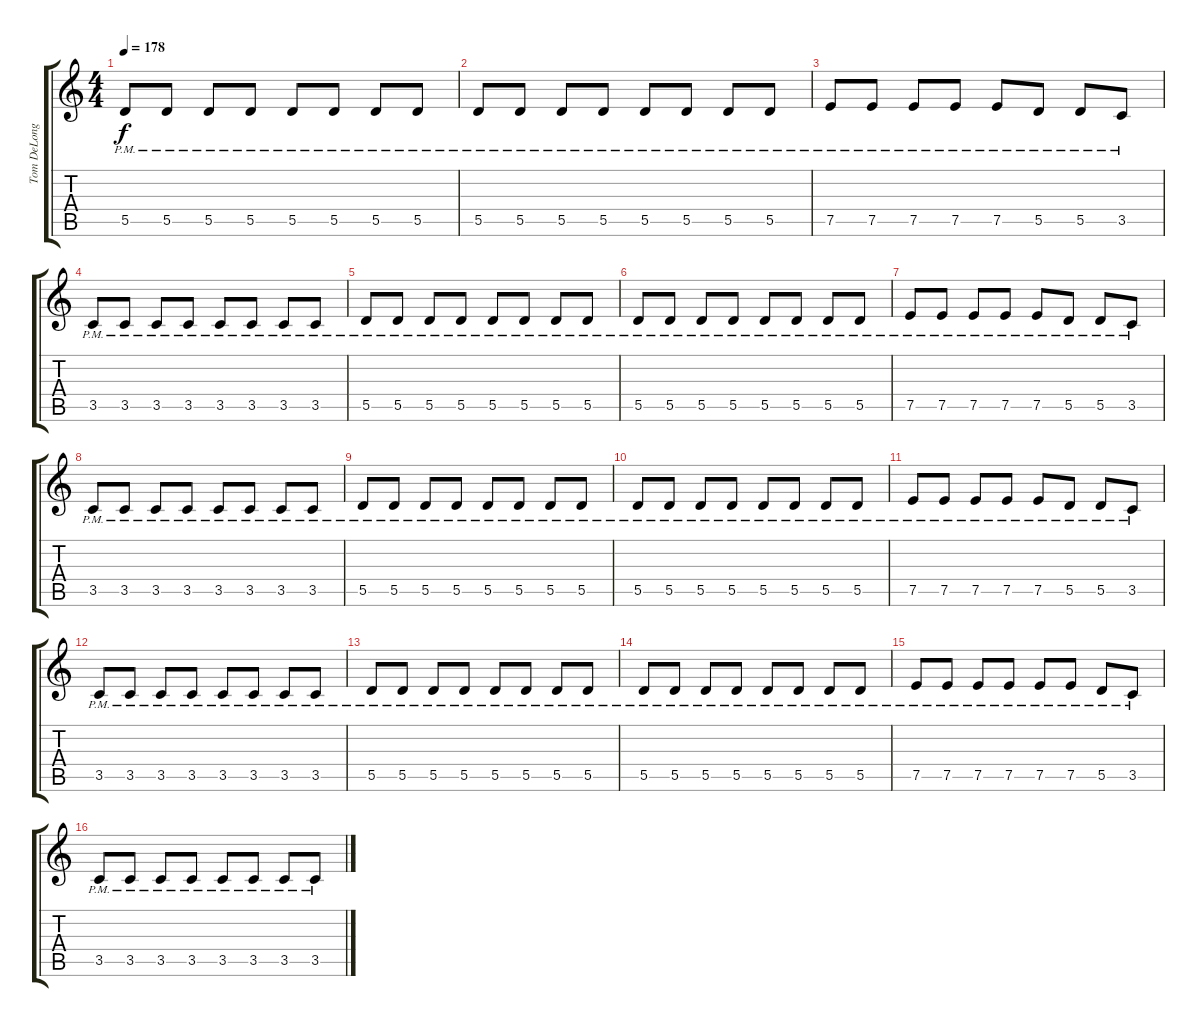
\track ("Tom DeLonge (Rythm-Guitar)" "Tom DeLong") {instrument distortionguitar}
\staff {score tabs}
\tuning (E4 B3 G3 D3 A2 E2) {hide}
\ts (4 4)
\tempo 178
\clef g2
\ks c
5.5{pm}.8{dy f instrument electricguitarmuted} 5.5{pm}.8 5.5{pm}.8 5.5{pm}.8 5.5{pm}.8 5.5{pm}.8 5.5{pm}.8 5.5{pm}.8 |
5.5{pm}.8 5.5{pm}.8 5.5{pm}.8 5.5{pm}.8 5.5{pm}.8 5.5{pm}.8 5.5{pm}.8 5.5{pm}.8 |
7.5{pm}.8 7.5{pm}.8 7.5{pm}.8 7.5{pm}.8 7.5{pm}.8 5.5{pm}.8 5.5{pm}.8 3.5{pm}.8 |
3.5{pm}.8 3.5{pm}.8 3.5{pm}.8 3.5{pm}.8 3.5{pm}.8 3.5{pm}.8 3.5{pm}.8 3.5{pm}.8 |
5.5{pm}.8 5.5{pm}.8 5.5{pm}.8 5.5{pm}.8 5.5{pm}.8 5.5{pm}.8 5.5{pm}.8 5.5{pm}.8 |
5.5{pm}.8 5.5{pm}.8 5.5{pm}.8 5.5{pm}.8 5.5{pm}.8 5.5{pm}.8 5.5{pm}.8 5.5{pm}.8 |
7.5{pm}.8 7.5{pm}.8 7.5{pm}.8 7.5{pm}.8 7.5{pm}.8 5.5{pm}.8 5.5{pm}.8 3.5{pm}.8 |
3.5{pm}.8 3.5{pm}.8 3.5{pm}.8 3.5{pm}.8 3.5{pm}.8 3.5{pm}.8 3.5{pm}.8 3.5{pm}.8 |
5.5{pm}.8{volume 15} 5.5{pm}.8 5.5{pm}.8 5.5{pm}.8 5.5{pm}.8 5.5{pm}.8 5.5{pm}.8 5.5{pm}.8 |
5.5{pm}.8 5.5{pm}.8 5.5{pm}.8 5.5{pm}.8 5.5{pm}.8 5.5{pm}.8 5.5{pm}.8 5.5{pm}.8 |
7.5{pm}.8 7.5{pm}.8 7.5{pm}.8 7.5{pm}.8 7.5{pm}.8 5.5{pm}.8 5.5{pm}.8 3.5{pm}.8 |
3.5{pm}.8 3.5{pm}.8 3.5{pm}.8 3.5{pm}.8 3.5{pm}.8 3.5{pm}.8 3.5{pm}.8 3.5{pm}.8 |
5.5{pm}.8 5.5{pm}.8 5.5{pm}.8 5.5{pm}.8 5.5{pm}.8 5.5{pm}.8 5.5{pm}.8 5.5{pm}.8 |
5.5{pm}.8 5.5{pm}.8 5.5{pm}.8 5.5{pm}.8 5.5{pm}.8 5.5{pm}.8 5.5{pm}.8 5.5{pm}.8 |
7.5{pm}.8 7.5{pm}.8 7.5{pm}.8 7.5{pm}.8 7.5{pm}.8 7.5{pm}.8 5.5{pm}.8 3.5{pm}.8 |
3.5{pm}.8 3.5{pm}.8 3.5{pm}.8 3.5{pm}.8 3.5{pm}.8 3.5{pm}.8 3.5{pm}.8 3.5{pm}.8
